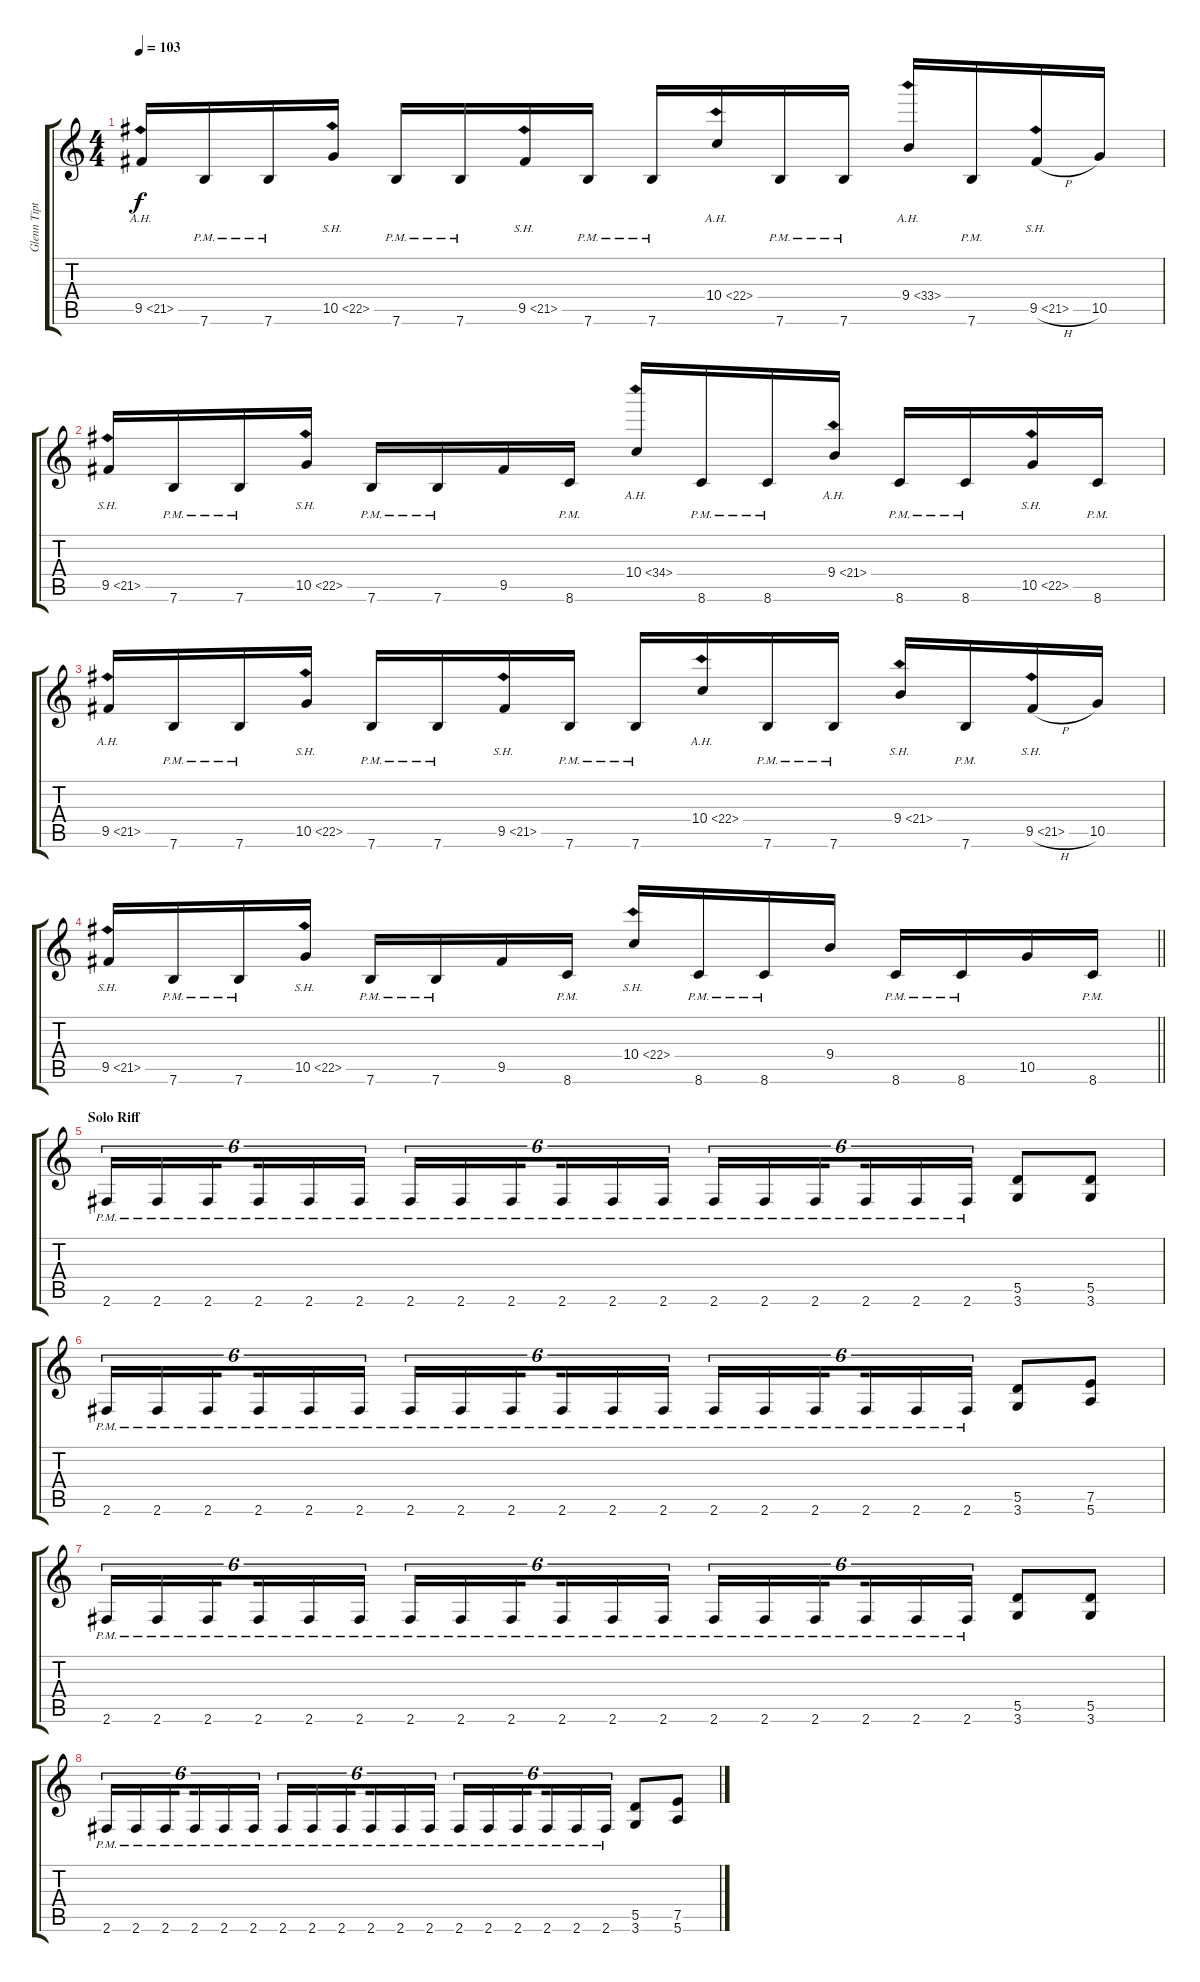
\track ("Glenn Tipton" "Glenn Tipt") {instrument distortionguitar}
\staff {score tabs}
\tuning (E4 B3 G3 D3 A2 E2) {hide}
\ts (4 4)
\tempo 103
\clef g2
\ks c
9.5{ah 12}.16{dy f} 7.6{pm}.16 7.6{pm}.16 10.5{sh 12}.16 7.6{pm}.16 7.6{pm}.16 9.5{sh 12}.16 7.6{pm}.16 7.6{pm}.16 10.4{ah 12}.16 7.6{pm}.16 7.6{pm}.16 9.4{ah 24}.16 7.6{pm}.16 9.5{sh 12 h}.16 10.5.16 |
9.5{sh 12}.16 7.6{pm}.16 7.6{pm}.16 10.5{sh 12}.16 7.6{pm}.16 7.6{pm}.16 9.5.16 8.6{pm}.16 10.4{ah 24}.16 8.6{pm}.16 8.6{pm}.16 9.4{ah 12}.16 8.6{pm}.16 8.6{pm}.16 10.5{sh 12}.16 8.6{pm}.16 |
9.5{ah 12}.16 7.6{pm}.16 7.6{pm}.16 10.5{sh 12}.16 7.6{pm}.16 7.6{pm}.16 9.5{sh 12}.16 7.6{pm}.16 7.6{pm}.16 10.4{ah 12}.16 7.6{pm}.16 7.6{pm}.16 9.4{sh 12}.16 7.6{pm}.16 9.5{sh 12 h}.16 10.5.16 |
\barLineRight lightlight
9.5{sh 12}.16 7.6{pm}.16 7.6{pm}.16 10.5{sh 12}.16 7.6{pm}.16 7.6{pm}.16 9.5.16 8.6{pm}.16 10.4{sh 12}.16 8.6{pm}.16 8.6{pm}.16 9.4.16 8.6{pm}.16 8.6{pm}.16 10.5.16 8.6{pm}.16 |
\section ("" "Solo Riff")
2.6{pm}.16{tu (6 4)} 2.6{pm}.16{tu (6 4)} 2.6{pm}.16{tu (6 4) beam splitsecondary} 2.6{pm}.16{tu (6 4)} 2.6{pm}.16{tu (6 4)} 2.6{pm}.16{tu (6 4)} 2.6{pm}.16{tu (6 4)} 2.6{pm}.16{tu (6 4)} 2.6{pm}.16{tu (6 4) beam splitsecondary} 2.6{pm}.16{tu (6 4)} 2.6{pm}.16{tu (6 4)} 2.6{pm}.16{tu (6 4)} 2.6{pm}.16{tu (6 4)} 2.6{pm}.16{tu (6 4)} 2.6{pm}.16{tu (6 4) beam splitsecondary} 2.6{pm}.16{tu (6 4)} 2.6{pm}.16{tu (6 4)} 2.6{pm}.16{tu (6 4)} (5.5 3.6).8 (5.5 3.6).8 |
2.6{pm}.16{tu (6 4)} 2.6{pm}.16{tu (6 4)} 2.6{pm}.16{tu (6 4) beam splitsecondary} 2.6{pm}.16{tu (6 4)} 2.6{pm}.16{tu (6 4)} 2.6{pm}.16{tu (6 4)} 2.6{pm}.16{tu (6 4)} 2.6{pm}.16{tu (6 4)} 2.6{pm}.16{tu (6 4) beam splitsecondary} 2.6{pm}.16{tu (6 4)} 2.6{pm}.16{tu (6 4)} 2.6{pm}.16{tu (6 4)} 2.6{pm}.16{tu (6 4)} 2.6{pm}.16{tu (6 4)} 2.6{pm}.16{tu (6 4) beam splitsecondary} 2.6{pm}.16{tu (6 4)} 2.6{pm}.16{tu (6 4)} 2.6{pm}.16{tu (6 4)} (5.5 3.6).8 (7.5 5.6).8 |
2.6{pm}.16{tu (6 4)} 2.6{pm}.16{tu (6 4)} 2.6{pm}.16{tu (6 4) beam splitsecondary} 2.6{pm}.16{tu (6 4)} 2.6{pm}.16{tu (6 4)} 2.6{pm}.16{tu (6 4)} 2.6{pm}.16{tu (6 4)} 2.6{pm}.16{tu (6 4)} 2.6{pm}.16{tu (6 4) beam splitsecondary} 2.6{pm}.16{tu (6 4)} 2.6{pm}.16{tu (6 4)} 2.6{pm}.16{tu (6 4)} 2.6{pm}.16{tu (6 4)} 2.6{pm}.16{tu (6 4)} 2.6{pm}.16{tu (6 4) beam splitsecondary} 2.6{pm}.16{tu (6 4)} 2.6{pm}.16{tu (6 4)} 2.6{pm}.16{tu (6 4)} (5.5 3.6).8 (5.5 3.6).8 |
2.6{pm}.16{tu (6 4)} 2.6{pm}.16{tu (6 4)} 2.6{pm}.16{tu (6 4) beam splitsecondary} 2.6{pm}.16{tu (6 4)} 2.6{pm}.16{tu (6 4)} 2.6{pm}.16{tu (6 4)} 2.6{pm}.16{tu (6 4)} 2.6{pm}.16{tu (6 4)} 2.6{pm}.16{tu (6 4) beam splitsecondary} 2.6{pm}.16{tu (6 4)} 2.6{pm}.16{tu (6 4)} 2.6{pm}.16{tu (6 4)} 2.6{pm}.16{tu (6 4)} 2.6{pm}.16{tu (6 4)} 2.6{pm}.16{tu (6 4) beam splitsecondary} 2.6{pm}.16{tu (6 4)} 2.6{pm}.16{tu (6 4)} 2.6{pm}.16{tu (6 4)} (5.5 3.6).8 (7.5 5.6).8
